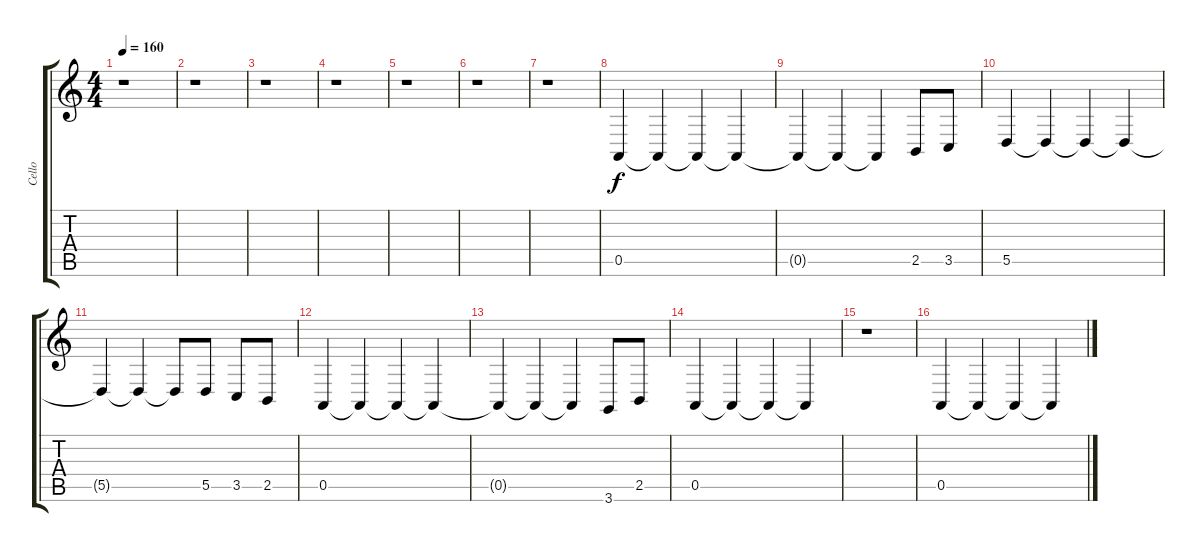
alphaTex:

\track ("Cello" "Cello") {instrument cello}
\staff {score tabs}
\tuning (E4 B3 G3 D3 A2 E2) {hide}
\ts (4 4)
\tempo 160
\clef g2
\ks c
r.1{dy f} |
r.1 |
r.1 |
r.1 |
r.1 |
r.1 |
r.1 |
0.5.4 0.5{t}.4 0.5{t}.4 0.5{t}.4 |
0.5{t}.4 0.5{t}.4 0.5{t}.4 2.5.8 3.5.8 |
5.5.4 5.5{t}.4 5.5{t}.4 5.5{t}.4 |
5.5{t}.4 5.5{t}.4 5.5{t}.8 5.5.8 3.5.8 2.5.8 |
0.5.4 0.5{t}.4 0.5{t}.4 0.5{t}.4 |
0.5{t}.4 0.5{t}.4 0.5{t}.4 3.6.8 2.5.8 |
0.5.4 0.5{t}.4 0.5{t}.4 0.5{t}.4 |
r.1 |
0.5.4 0.5{t}.4 0.5{t}.4 0.5{t}.4
